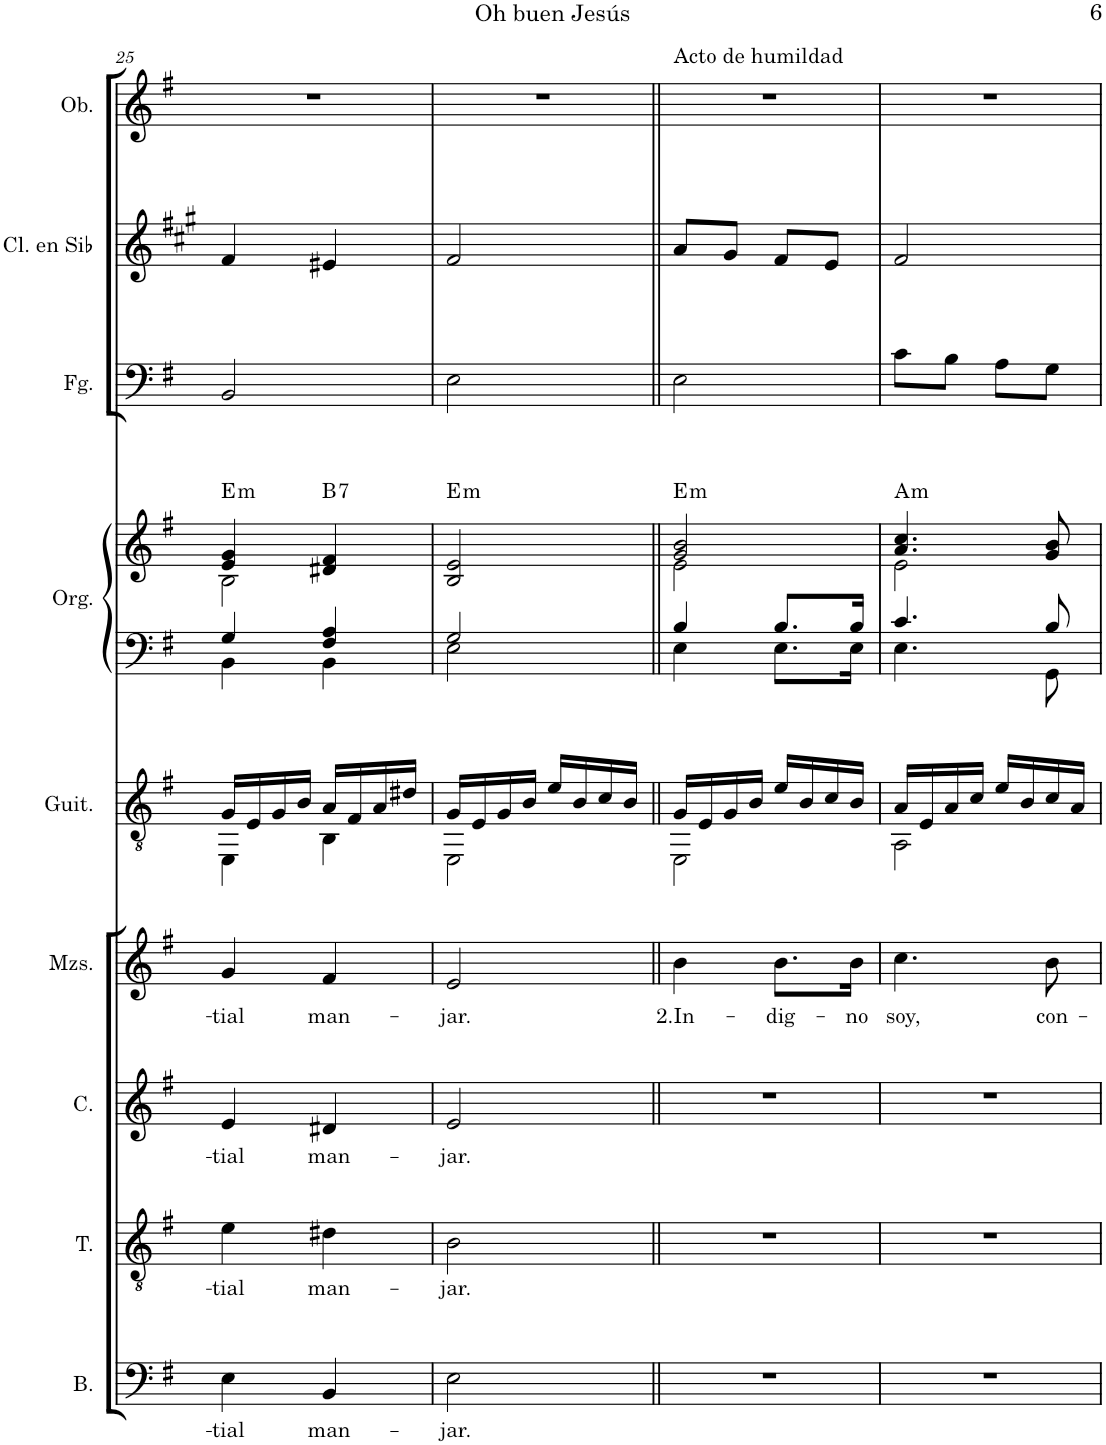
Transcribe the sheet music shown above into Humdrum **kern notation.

**kern	**text	**kern	**text	**kern	**text	**kern	**text	**kern	**harte	**kern	**kern	**harte	**kern	**kern	**kern
*part9	*part9	*part8	*part8	*part7	*part7	*part6	*part6	*part5	*part5	*part4	*part4	*part4	*part3	*part2	*part1
*staff10	*staff10	*staff9	*staff9	*staff8	*staff8	*staff7	*staff7	*staff6	*	*staff5	*staff4	*	*staff3	*staff2	*staff1
*I"Bajo	*	*I"Tenor	*	*I"Contralto	*	*I"Mezzosoprano	*	*I"Guitarra acústica	*	*I"Órgano	*	*	*I"Fagot	*I"Clarinete en Sib	*I"Oboe
*I'B.	*	*I'T.	*	*I'C.	*	*I'Mzs.	*	*I'Guit.	*	*	*	*	*I'Fg.	*I'Cl. en Sib	*I'Ob.
!!LO:PB:g=z
*clefF4	*	*clefGv2	*	*clefG2	*	*clefG2	*	*clefGv2	*	*clefF4	*clefG2	*	*clefF4	*clefG2	*clefG2
*	*	*	*	*	*	*	*	*	*	*	*	*	*	*Trd1c2	*
*k[f#]	*	*k[f#]	*	*k[f#]	*	*k[f#]	*	*k[f#]	*	*k[f#]	*k[f#]	*	*k[f#]	*k[f#c#g#]	*k[f#]
*M2/4	*	*M2/4	*	*M2/4	*	*M2/4	*	*M2/4	*	*M2/4	*M2/4	*	*M2/4	*M2/4	*M2/4
=25	=25	=25	=25	=25	=25	=25	=25	=25	=25	=25	=25	=25	=25	=25	=25
!	!LO:LY:b	!	!LO:LY:b	!	!LO:LY:b	!	!LO:LY:b	!	!LO:H:kt=m	!	!	!LO:H:kt=m	!	!	!
*	*	*	*	*	*	*	*	*^	*	*^	*^	*	*	*	*
4E\	-tial	4e\	-tial	4e/	-tial	4g/	-tial	16G/LL	4EE\	E:min	4G/	4BB\	4e/ 4g/	2B\	E:min	2BB/	4f#/	2r
.	.	.	.	.	.	.	.	16E/	.	.	.	.	.	.	.	.	.	.
.	.	.	.	.	.	.	.	16G/	.	.	.	.	.	.	.	.	.	.
.	.	.	.	.	.	.	.	16B/JJ	.	.	.	.	.	.	.	.	.	.
!	!LO:LY:b	!	!LO:LY:b	!	!LO:LY:b	!	!LO:LY:b	!	!	!LO:H:kt=7	!	!	!	!	!LO:H:kt=7	!	!	!
4BB/	man-	4d#X\	man-	4d#X/	man-	4f#/	man-	16A/LL	4BB\	B:7	4F#/ 4A/	4BB\	4d#X/ 4f#/	.	B:7	.	4e#X/	.
.	.	.	.	.	.	.	.	16F#/	.	.	.	.	.	.	.	.	.	.
.	.	.	.	.	.	.	.	16A/	.	.	.	.	.	.	.	.	.	.
.	.	.	.	.	.	.	.	16d#X/JJ	.	.	.	.	.	.	.	.	.	.
*	*	*	*	*	*	*	*	*	*	*	*	*	*v	*v	*	*	*	*
=26	=26	=26	=26	=26	=26	=26	=26	=26	=26	=26	=26	=26	=26	=26	=26	=26	=26
!	!LO:LY:b	!	!LO:LY:b	!	!LO:LY:b	!	!LO:LY:b	!	!	!LO:H:kt=m	!	!	!	!LO:H:kt=m	!	!	!
2E\	-jar.	2B\	-jar.	2e/	-jar.	2e/	-jar.	16G/LL	2EE\	E:min	2G/	2E\	2B/ 2e/	E:min	2E\	2f#/	2r
.	.	.	.	.	.	.	.	16E/	.	.	.	.	.	.	.	.	.
.	.	.	.	.	.	.	.	16G/	.	.	.	.	.	.	.	.	.
.	.	.	.	.	.	.	.	16B/JJ	.	.	.	.	.	.	.	.	.
.	.	.	.	.	.	.	.	16e/LL	.	.	.	.	.	.	.	.	.
.	.	.	.	.	.	.	.	16B/	.	.	.	.	.	.	.	.	.
.	.	.	.	.	.	.	.	16c/	.	.	.	.	.	.	.	.	.
.	.	.	.	.	.	.	.	16B/JJ	.	.	.	.	.	.	.	.	.
=27||	=27||	=27||	=27||	=27||	=27||	=27||	=27||	=27||	=27||	=27||	=27||	=27||	=27||	=27||	=27||	=27||	=27||
!	!	!	!	!	!	!	!	!	!	!	!	!	!	!	!	!	!LO:TX:a:t=Acto de humildad
!	!	!	!	!	!	!	!LO:LY:b	!	!	!LO:H:kt=m	!	!	!	!LO:H:kt=m	!	!	!
*	*	*	*	*	*	*	*	*	*	*	*	*	*^	*	*	*	*
2r	.	2r	.	2r	.	4b\	2.In-	16G/LL	2EE\	E:min	4B/	4E\	2g/ 2b/	2e\	E:min	2E\	8a/L	2r
.	.	.	.	.	.	.	.	16E/	.	.	.	.	.	.	.	.	.	.
.	.	.	.	.	.	.	.	16G/	.	.	.	.	.	.	.	.	8g#/J	.
.	.	.	.	.	.	.	.	16B/JJ	.	.	.	.	.	.	.	.	.	.
!	!	!	!	!	!	!	!LO:LY:b	!	!	!	!	!	!	!	!	!	!	!
.	.	.	.	.	.	8.b\L	-dig-	16e/LL	.	.	8.B/L	8.E\L	.	.	.	.	8f#/L	.
.	.	.	.	.	.	.	.	16B/	.	.	.	.	.	.	.	.	.	.
.	.	.	.	.	.	.	.	16c/	.	.	.	.	.	.	.	.	8e/J	.
!	!	!	!	!	!	!	!LO:LY:b	!	!	!	!	!	!	!	!	!	!	!
.	.	.	.	.	.	16b\Jk	-no	16B/JJ	.	.	16B/Jk	16E\Jk	.	.	.	.	.	.
=28	=28	=28	=28	=28	=28	=28	=28	=28	=28	=28	=28	=28	=28	=28	=28	=28	=28	=28
!	!	!	!	!	!	!	!LO:LY:b	!	!	!LO:H:kt=m	!	!	!	!	!LO:H:kt=m	!	!	!
2r	.	2r	.	2r	.	4.cc\	soy,	16A/LL	2AA\	A:min	4.c/	4.E\	4.a/ 4.cc/	2e\	A:min	8c\L	2f#/	2r
.	.	.	.	.	.	.	.	16E/	.	.	.	.	.	.	.	.	.	.
.	.	.	.	.	.	.	.	16A/	.	.	.	.	.	.	.	8B\J	.	.
.	.	.	.	.	.	.	.	16c/JJ	.	.	.	.	.	.	.	.	.	.
.	.	.	.	.	.	.	.	16e/LL	.	.	.	.	.	.	.	8A\L	.	.
.	.	.	.	.	.	.	.	16B/	.	.	.	.	.	.	.	.	.	.
!	!	!	!	!	!	!	!LO:LY:b	!	!	!	!	!	!	!	!	!	!	!
.	.	.	.	.	.	8b\	con-	16c/	.	.	8B/	8GG\	8g/ 8b/	.	.	8G\J	.	.
.	.	.	.	.	.	.	.	16A/JJ	.	.	.	.	.	.	.	.	.	.
*	*	*	*	*	*	*	*	*v	*v	*	*	*	*	*	*	*	*	*
*	*	*	*	*	*	*	*	*	*	*v	*v	*	*	*	*	*	*
*	*	*	*	*	*	*	*	*	*	*	*v	*v	*	*	*	*
=	=	=	=	=	=	=	=	=	=	=	=	=	=	=	=
*-	*-	*-	*-	*-	*-	*-	*-	*-	*-	*-	*-	*-	*-	*-	*-
